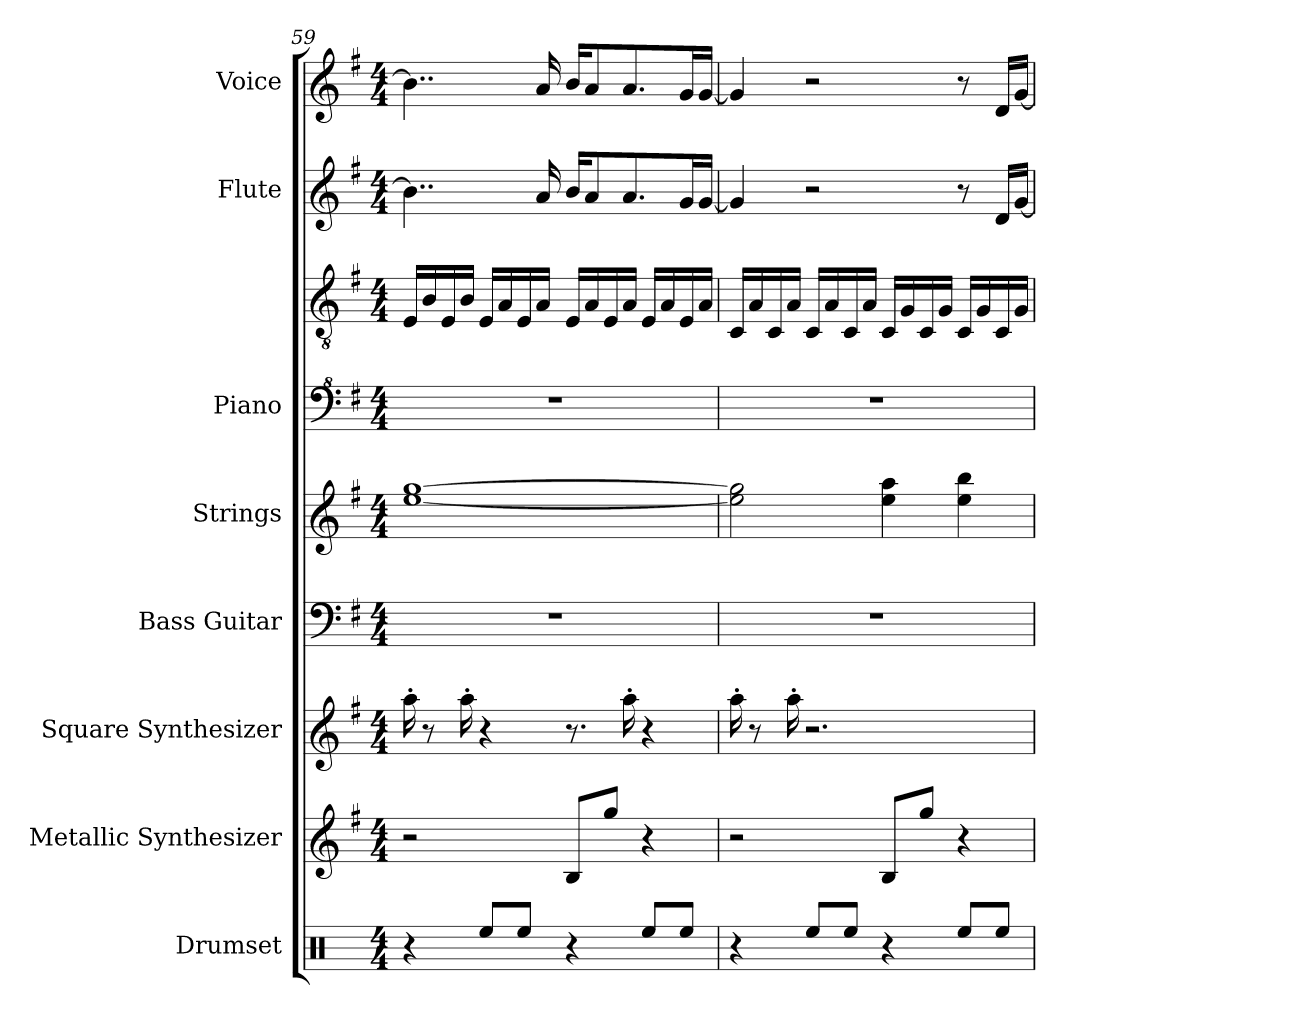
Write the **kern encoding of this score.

**kern	**kern	**kern	**kern	**kern	**kern	**kern	**kern	**kern
*part8	*part7	*part6	*part5	*part4	*part3	*part3	*part2	*part1
*staff9	*staff8	*staff7	*staff6	*staff5	*staff4	*staff3	*staff2	*staff1
*I"Drumset	*I"Metallic Synthesizer	*I"Square Synthesizer	*I"Bass Guitar	*I"Strings	*I"Piano	*	*I"Flute	*I"Voice
*I'D. Set	*I'Synth.	*I'Synth.	*I'B. Guit.	*I'St.	*I'Pno.	*	*I'Fl.	*I'Vo.
!!LO:PB:g=z
*clefX	*clefG2	*clefG2	*clefF4	*clefG2	*clefF^4	*clefGv2	*clefG2	*clefG2
*	*	*	*ITrd7c12	*	*	*	*	*
*k[]	*k[f#]	*k[f#]	*k[f#]	*k[f#]	*k[f#]	*k[f#]	*k[f#]	*k[f#]
*M4/4	*M4/4	*M4/4	*M4/4	*M4/4	*M4/4	*M4/4	*M4/4	*M4/4
=59	=59	=59	=59	=59	=59	=59	=59	=59
4r	2r	16aa'\	1r	[1ee [1gg	1r	16E/LL	4..b\]	4..b\]
.	.	8r	.	.	.	16B/	.	.
.	.	.	.	.	.	16E/	.	.
.	.	16aa'\	.	.	.	16B/JJ	.	.
8Ree/L	.	4r	.	.	.	16E/LL	.	.
.	.	.	.	.	.	16A/	.	.
8Ree/J	.	.	.	.	.	16E/	.	.
.	.	.	.	.	.	16A/JJ	16a/	16a/
4r	8B/L	8.r	.	.	.	16E/LL	16b/KL	16b/KL
.	.	.	.	.	.	16A/	8a/	8a/
.	8gg/J	.	.	.	.	16E/	.	.
.	.	16aa'\	.	.	.	16A/JJ	8.a/	8.a/
8Ree/L	4r	4r	.	.	.	16E/LL	.	.
.	.	.	.	.	.	16A/	.	.
8Ree/J	.	.	.	.	.	16E/	16g/L	16g/L
.	.	.	.	.	.	16A/JJ	[16g/JJ	[16g/JJ
=60	=60	=60	=60	=60	=60	=60	=60	=60
4r	2r	16aa'\	1r	2ee\] 2gg\]	1r	16C/LL	4g/]	4g/]
.	.	8r	.	.	.	16A/	.	.
.	.	.	.	.	.	16C/	.	.
.	.	16aa'\	.	.	.	16A/JJ	.	.
8Ree/L	.	2.r	.	.	.	16C/LL	2r	2r
.	.	.	.	.	.	16A/	.	.
8Ree/J	.	.	.	.	.	16C/	.	.
.	.	.	.	.	.	16A/JJ	.	.
4r	8B/L	.	.	4ee\ 4aa\	.	16C/LL	.	.
.	.	.	.	.	.	16G/	.	.
.	8gg/J	.	.	.	.	16C/	.	.
.	.	.	.	.	.	16G/JJ	.	.
8Ree/L	4r	.	.	4ee\ 4bb\	.	16C/LL	8r	8r
.	.	.	.	.	.	16G/	.	.
8Ree/J	.	.	.	.	.	16C/	16d/LL	16d/LL
.	.	.	.	.	.	16G/JJ	[16g/JJ	[16g/JJ
=	=	=	=	=	=	=	=	=
*-	*-	*-	*-	*-	*-	*-	*-	*-
